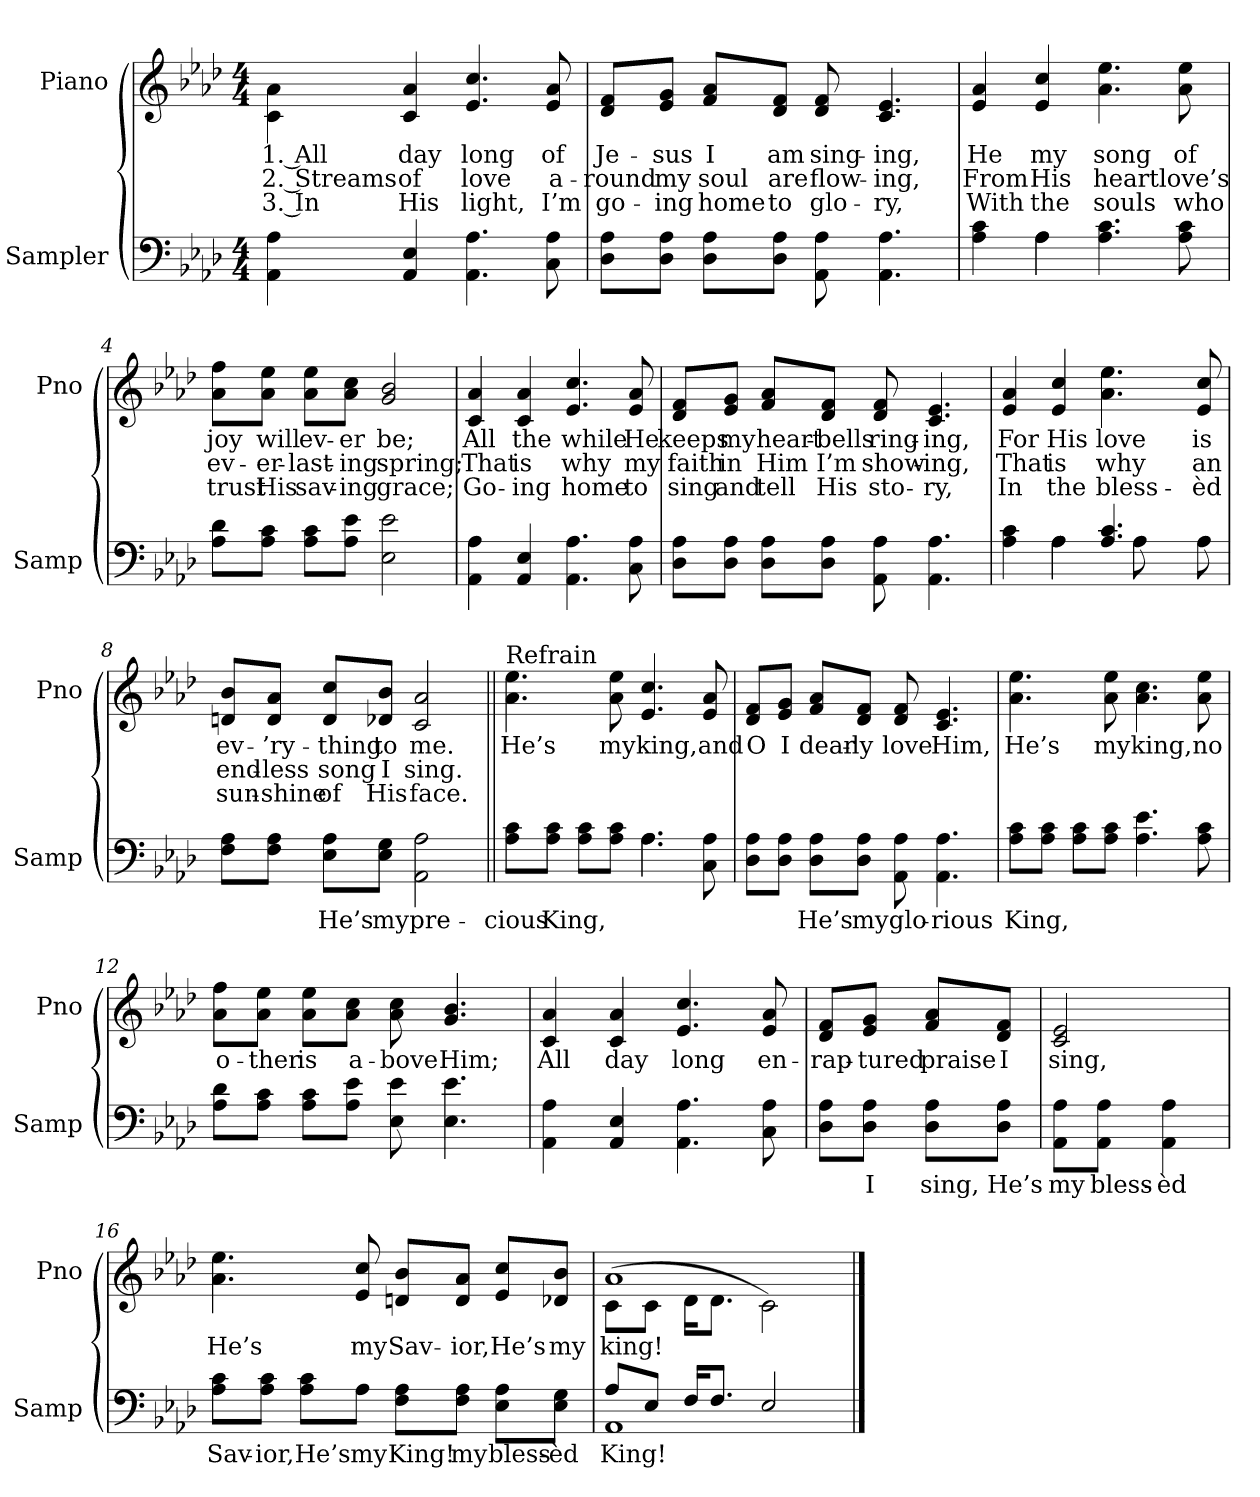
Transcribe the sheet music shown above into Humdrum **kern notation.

**kern	**text	**kern	**text	**text	**text
*part2	*part2	*part1	*part1	*part1	*part1
*staff2	*staff2	*staff1	*staff1	*staff1	*staff1
*I"Sampler	*	*I"Piano	*	*	*
*I'Samp	*	*I'Pno	*	*	*
*clefF4	*	*clefG2	*	*	*
*k[b-e-a-d-]	*	*k[b-e-a-d-]	*	*	*
*A-:	*	*A-:	*	*	*
*M4/4	*	*M4/4	*	*	*
=1	=1	=1	=1	=1	=1
4AA- 4A-	.	4c\ 4a-\	1. All	2. Streams	3. In
4AA- 4E-	.	4c 4a-	day	of	His
4.AA- 4.A-	.	4.e- 4.cc	long	love	light,
8C 8A-	.	8e- 8a-	of	a-	I’m
=2	=2	=2	=2	=2	=2
8D-\ 8A-\L	.	8d-/ 8f/L	Je-	-round	go-
8D-\ 8A-\J	.	8e-/ 8g/J	-sus	my	-ing
8D-\ 8A-\L	.	8f/ 8a-/L	I	soul	home
8D-\ 8A-\J	.	8d-/ 8f/J	am	are	to
8AA- 8A-	.	8d- 8f	sing-	flow-	glo-
4.AA- 4.A-	.	4.c 4.e-	-ing,	-ing,	-ry,
=3	=3	=3	=3	=3	=3
*^	*	*	*	*	*
4A- 4c	4ryy	.	4e- 4a-	He	From	With
4A-\	4A-	.	4e- 4cc	my	His	the
4.A- 4.c	2ryy	.	4.a- 4.ee-	song	heart	souls
8A- 8c	.	.	8a- 8ee-	of	love’s	who
*v	*v	*	*	*	*	*
=4	=4	=4	=4	=4	=4
8A-\ 8d-\L	.	8a-\ 8ff\L	joy	ev-	trust
8A-\ 8c\J	.	8a-\ 8ee-\J	will	-er-	His
8A-\ 8c\L	.	8a-\ 8ee-\L	ev-	-last-	sav-
8A-\ 8e-\J	.	8a-\ 8cc\J	-er	-ing	-ing
2E- 2e-	.	2g 2b-	be;	spring;	grace;
=5	=5	=5	=5	=5	=5
4AA- 4A-	.	4c 4a-	All	That	Go-
4AA- 4E-	.	4c 4a-	the	is	-ing
4.AA- 4.A-	.	4.e- 4.cc	while	why	home
8C 8A-	.	8e- 8a-	He	my	to
=6	=6	=6	=6	=6	=6
8D-\ 8A-\L	.	8d-/ 8f/L	keeps	faith	sing
8D-\ 8A-\J	.	8e-/ 8g/J	my	in	and
8D-\ 8A-\L	.	8f/ 8a-/L	heart-	Him	tell
8D-\ 8A-\J	.	8d-/ 8f/J	-bells	I’m	His
8AA- 8A-	.	8d- 8f	ring-	show-	sto-
4.AA- 4.A-	.	4.c 4.e-	-ing,	-ing,	-ry,
=7	=7	=7	=7	=7	=7
*^	*	*	*	*	*
4A- 4c	4ryy	.	4e- 4a-	For	That	In
4A-\	4A-	.	4e- 4cc	His	is	the
4.A- 4.c	8ryy	.	4.a- 4.ee-	love	why	bless-
.	8A-	.	.	.	.	.
.	4ryy	.	.	.	.	.
8A-\	.	.	8e- 8cc	is	an	-èd
*v	*v	*	*	*	*	*
=8	=8	=8	=8	=8	=8
8F\ 8A-\L	.	8dn/ 8b-/L	ev-	end-	sun-
8F\ 8A-\J	.	8d/ 8a-/J	-’ry-	-less	-shine
8E-\ 8A-\L	He’s	8d/ 8cc/L	-thing	song	of
8E-\ 8G\J	my	8d-X/ 8b-/J	to	I	His
2AA- 2A-	pre-	2c 2a-	me.	sing.	face.
=9||	=9||	=9||	=9||	=9||	=9||
*^	*	*	*	*	*
!	!	!	!LO:TX:t=Refrain	!	!	!
8A-\ 8c\L	2ryy	-cious	4.a- 4.ee-	He’s	.	.
8A-\ 8c\J	.	King,	.	.	.	.
8A-\ 8c\L	.	.	.	.	.	.
8A-\ 8c\J	.	.	8a- 8ee-	my	.	.
4.A-\	4.A-	.	4.e- 4.cc	king,	.	.
8C 8A-	8ryy	.	8e- 8a-	and	.	.
*v	*v	*	*	*	*	*
=10	=10	=10	=10	=10	=10
8D-\ 8A-\L	.	8d-/ 8f/L	O	.	.
8D-\ 8A-\J	.	8e-/ 8g/J	I	.	.
8D-\ 8A-\L	He’s	8f/ 8a-/L	dear-	.	.
8D-\ 8A-\J	my	8d-/ 8f/J	-ly	.	.
8AA- 8A-	glo-	8d- 8f	love	.	.
4.AA- 4.A-	-rious	4.c 4.e-	Him,	.	.
=11	=11	=11	=11	=11	=11
8A-\ 8c\L	King,	4.a- 4.ee-	He’s	.	.
8A-\ 8c\J	.	.	.	.	.
8A-\ 8c\L	.	.	.	.	.
8A-\ 8c\J	.	8a- 8ee-	my	.	.
4.A- 4.e-	.	4.a- 4.cc	king,	.	.
8A- 8c	.	8a- 8ee-	no	.	.
=12	=12	=12	=12	=12	=12
8A-\ 8d-\L	.	8a-\ 8ff\L	o-	.	.
8A-\ 8c\J	.	8a-\ 8ee-\J	-ther	.	.
8A-\ 8c\L	.	8a-\ 8ee-\L	is	.	.
8A-\ 8e-\J	.	8a-\ 8cc\J	a-	.	.
8E- 8e-	.	8a- 8cc	-bove	.	.
4.E- 4.e-	.	4.g 4.b-	Him;	.	.
=13	=13	=13	=13	=13	=13
4AA- 4A-	.	4c 4a-	All	.	.
4AA- 4E-	.	4c 4a-	day	.	.
4.AA- 4.A-	.	4.e- 4.cc	long	.	.
8C 8A-	.	8e- 8a-	en-	.	.
=14	=14	=14	=14	=14	=14
8D-\ 8A-\L	.	8d-/ 8f/L	-rap-	.	.
8D-\ 8A-\J	I	8e-/ 8g/J	-tured	.	.
8D-\ 8A-\L	sing,	8f/ 8a-/L	praise	.	.
8D-\ 8A-\J	He’s	8d-/ 8f/J	I	.	.
=15	=15	=15	=15	=15	=15
8AA-\ 8A-\L	my	2c 2e-	sing,	.	.
8AA-\ 8A-\J	bless-	.	.	.	.
4AA- 4A-	-èd	.	.	.	.
=16	=16	=16	=16	=16	=16
8A-\ 8c\L	Sav-	4.a- 4.ee-	He’s	.	.
8A-\ 8c\J	-ior,	.	.	.	.
8A-\ 8c\L	He’s	.	.	.	.
8A-\J	my	8e- 8cc	my	.	.
8F\ 8A-\L	King!	8dn/ 8b-/L	Sav-	.	.
8F\ 8A-\J	my	8d/ 8a-/J	-ior,	.	.
8E-\ 8A-\L	bless-	8e-/ 8cc/L	He’s	.	.
8E-\ 8G\J	-èd	8d-X/ 8b-/J	my	.	.
=17	=17	=17	=17	=17	=17
*^	*	*^	*	*	*
8A-/L	1AA-	King!	(8c\L	1a-	king!	.	.
8E-/J	.	.	8c\J	.	.	.	.
16F/KL	.	.	16d-\KL	.	.	.	.
8.F/J	.	.	8.d-\J	.	.	.	.
2E-	.	.	2c\)	.	.	.	.
*v	*v	*	*	*	*	*	*
*	*	*v	*v	*	*	*
==	==	==	==	==	==
*-	*-	*-	*-	*-	*-
